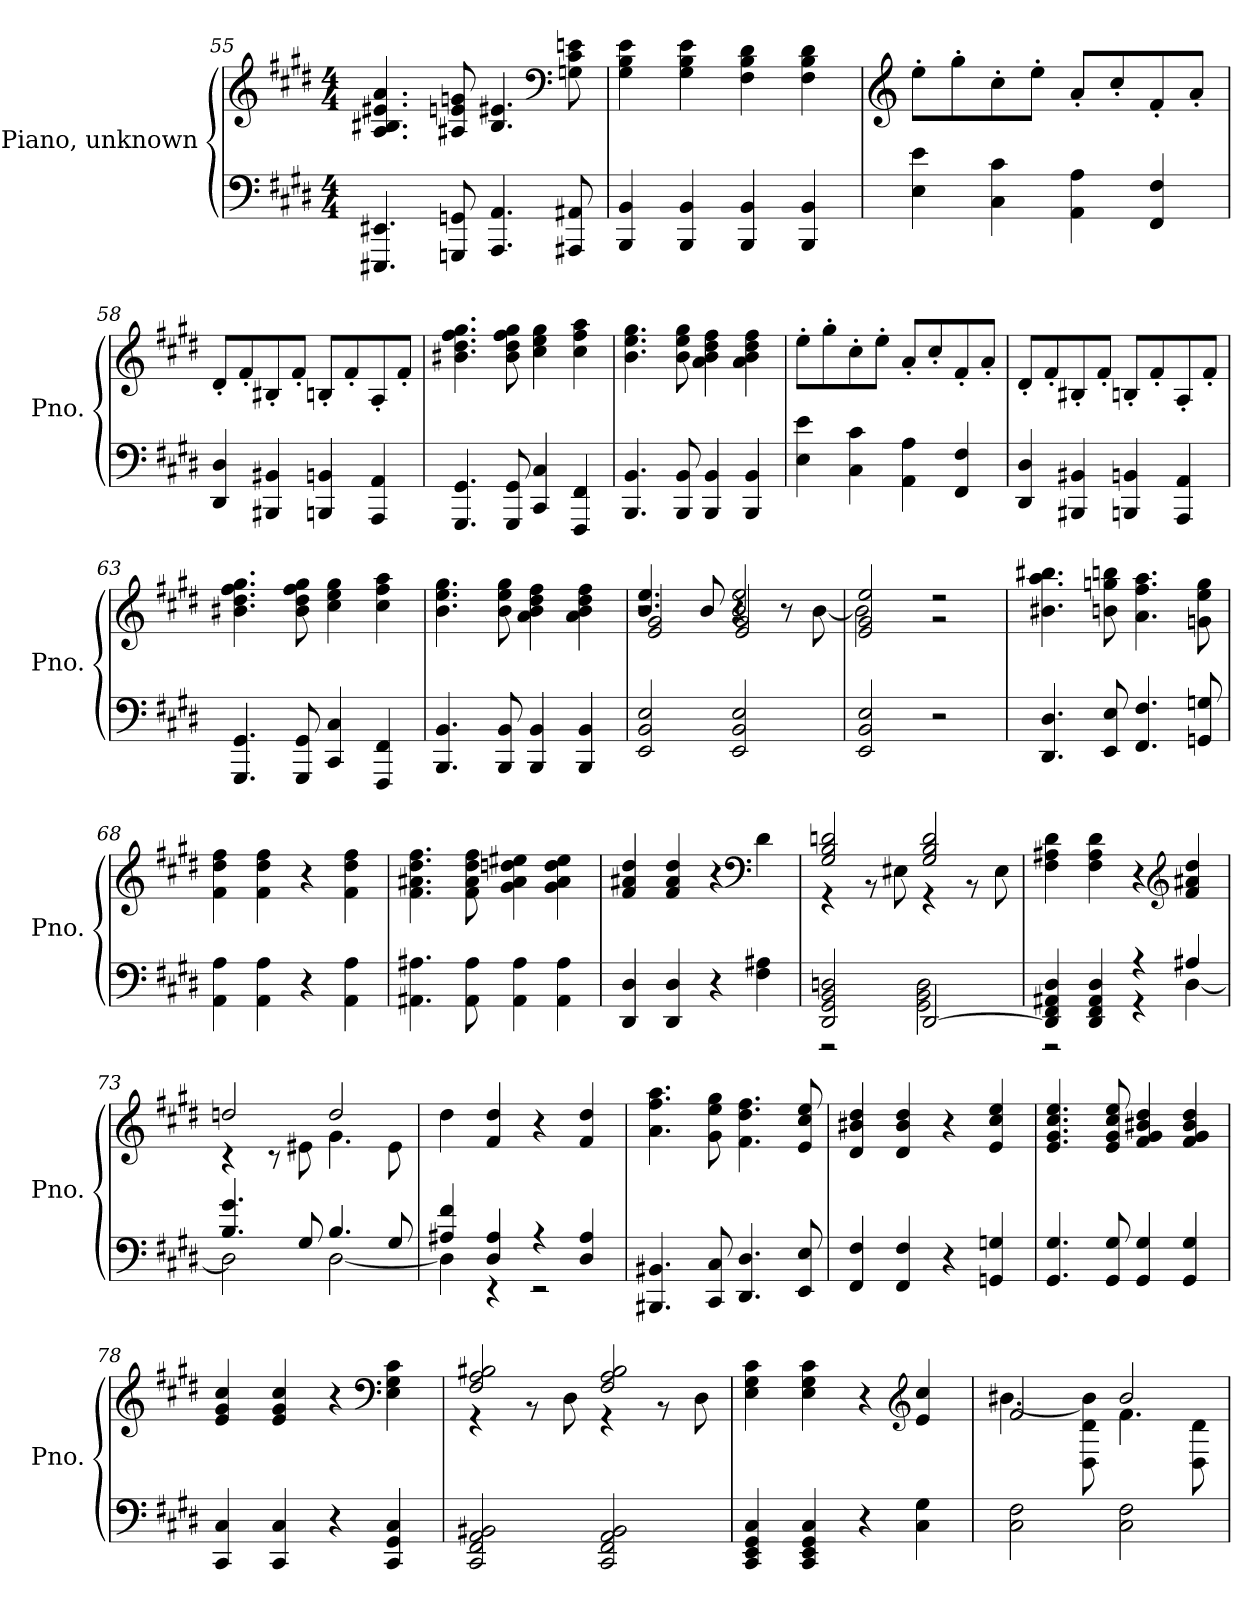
**kern	**kern
*part1	*part1
*staff2	*staff1
*I"Piano, unknown	*
*I'Pno.	*
*clefF4	*clefG2
*k[f#c#g#d#]	*k[f#c#g#d#]
*M4/4	*M4/4
=55	=55
4.EEE#X/ 4.EE#X/	4.A/ 4.B#X/ 4.e#X/ 4.a/
8GGGn/ 8GGn/	8A#X/ 8en/ 8gn/
4.AAA/ 4.AA/	4.B#/ 4.e#X/
*	*clefF4
8AAA#X/ 8AA#X/	8Gn\ 8c#\ 8en\
=56	=56
4BBB/ 4BB/	4G#\ 4B\ 4e\
4BBB/ 4BB/	4G#\ 4B\ 4e\
4BBB/ 4BB/	4F#\ 4B\ 4d#\
4BBB/ 4BB/	4F#\ 4B\ 4d#\
!!LO:LB:g=z
=57	=57
*	*clefG2
4E\ 4e\	8ee'\L
.	8gg#'\
4C#\ 4c#\	8cc#'\
.	8ee'\J
4AA\ 4A\	8a'/L
.	8cc#'/
4FF#/ 4F#/	8f#'/
.	8a'/J
=58	=58
4DD#/ 4D#/	8d#'/L
.	8f#'/
4BBB#X/ 4BB#X/	8B#X'/
.	8f#'/J
4BBBn/ 4BBn/	8Bn'/L
.	8f#'/
4AAA/ 4AA/	8A'/
.	8f#'/J
=59	=59
4.GGG#/ 4.GG#/	4.b#X\ 4.dd#\ 4.ff#\ 4.gg#\
8GGG#/ 8GG#/	8b#\ 8dd#\ 8ff#\ 8gg#\
4CC#/ 4C#/	4cc#\ 4ee\ 4gg#\
4FFF#/ 4FF#/	4cc#\ 4ff#\ 4aa\
=60	=60
4.BBB/ 4.BB/	4.b\ 4.ee\ 4.gg#\
8BBB/ 8BB/	8b\ 8ee\ 8gg#\
4BBB/ 4BB/	4a\ 4b\ 4dd#\ 4ff#\
4BBB/ 4BB/	4a\ 4b\ 4dd#\ 4ff#\
=61	=61
4E\ 4e\	8ee'\L
.	8gg#'\
4C#\ 4c#\	8cc#'\
.	8ee'\J
4AA\ 4A\	8a'/L
.	8cc#'/
4FF#/ 4F#/	8f#'/
.	8a'/J
!!LO:LB:g=z
=62	=62
4DD#/ 4D#/	8d#'/L
.	8f#'/
4BBB#X/ 4BB#X/	8B#X'/
.	8f#'/J
4BBBn/ 4BBn/	8Bn'/L
.	8f#'/
4AAA/ 4AA/	8A'/
.	8f#'/J
=63	=63
4.GGG#/ 4.GG#/	4.b#X\ 4.dd#\ 4.ff#\ 4.gg#\
8GGG#/ 8GG#/	8b#\ 8dd#\ 8ff#\ 8gg#\
4CC#/ 4C#/	4cc#\ 4ee\ 4gg#\
4FFF#/ 4FF#/	4cc#\ 4ff#\ 4aa\
=64	=64
4.BBB/ 4.BB/	4.b\ 4.ee\ 4.gg#\
8BBB/ 8BB/	8b\ 8ee\ 8gg#\
4BBB/ 4BB/	4a\ 4b\ 4dd#\ 4ff#\
4BBB/ 4BB/	4a\ 4b\ 4dd#\ 4ff#\
=65	=65
*	*^
*	*	*^
2EE/ 2BB/ 2E/	4.b/ 4.ee/	2r	2e/ 2g#/
.	8b/	.	.
2EE/ 2BB/ 2E/	2b/ 2ee/	4r	2e/ 2g#/
.	.	8r	.
.	.	[8b\	.
*	*	*v	*v
=66	=66	=66
2EE/ 2BB/ 2E/	2e/ 2g#/ 2ee/	2b\]
2r	2r	2r
*	*v	*v
!!LO:PB:g=z
=67	=67
4.DD#/ 4.D#/	4.b#X\ 4.aa\ 4.bb#X\
8EE/ 8E/	8bn\ 8ggn\ 8bbn\
4.FF#/ 4.F#/	4.a\ 4.ff#\ 4.aa\
8GGn/ 8Gn/	8gn\ 8ee\ 8gg\
=68	=68
4AA\ 4A\	4f#\ 4dd#\ 4ff#\
4AA\ 4A\	4f#\ 4dd#\ 4ff#\
4r	4r
4AA\ 4A\	4f#\ 4dd#\ 4ff#\
=69	=69
4.AA#X\ 4.A#X\	4.f#\ 4.a#X\ 4.dd#\ 4.ff#\
8AA#\ 8A#\	8f#\ 8a#\ 8dd#\ 8ff#\
4AA#\ 4A#\	4g#\ 4a#\ 4ddn\ 4ee#X\
4AA#\ 4A#\	4g#\ 4a#\ 4dd\ 4ee#\
=70	=70
4DD#/ 4D#/	4f#/ 4a#X/ 4dd#/
4DD#/ 4D#/	4f#/ 4a#/ 4dd#/
4r	4r
*	*clefF4
4F#\ 4A#X\	4d#\
=71	=71
*^	*^
2DD#/ 2GG#/ 2BB/ 2Dn/	2r	2G#/ 2B/ 2dn/	4r
.	.	.	8r
.	.	.	8E#X\
[2DD#/	2GG#\ 2BB\ 2D\	2G#/ 2B/ 2d/	4r
.	.	.	8r
.	.	.	8E#\
*	*	*v	*v
!!LO:LB:g=z
=72	=72	=72
4DD#/] 4FF#/ 4AA#X/ 4D#/	2r	4F#\ 4A#X\ 4d#\
4DD#/ 4FF#/ 4AA#/ 4D#/	.	4F#\ 4A#\ 4d#\
4r	4r	4r
*	*	*clefG2
4A#X/	[4D#\	4f#/ 4a#X/ 4dd#/
=73	=73	=73
*	*	*^
4.B/ 4.g#/	2D#\]	2ddn/	4r
.	.	.	8r
8G#/	.	.	8e#X\
4.B/	[2D#\	2dd/	4.g#\
8G#/	.	.	8e#\
*	*	*v	*v
=74	=74	=74
4A#X/ 4f#/	4D#\]	4dd#\
4D#/ 4A#/	4r	4f#/ 4dd#/
4r	2r	4r
4D#/ 4A#/	.	4f#/ 4dd#/
*v	*v	*
=75	=75
4.BBB#X/ 4.BB#X/	4.a\ 4.ff#\ 4.aa\
8CC#/ 8C#/	8g#\ 8ee\ 8gg#\
4.DD#/ 4.D#/	4.f#\ 4.dd#\ 4.ff#\
8EE/ 8E/	8e/ 8cc#/ 8ee/
=76	=76
4FF#/ 4F#/	4d#/ 4b#X/ 4dd#/
4FF#/ 4F#/	4d#/ 4b#/ 4dd#/
4r	4r
4GGn/ 4Gn/	4e/ 4cc#/ 4ee/
!!LO:LB:g=z
=77	=77
4.GG#/ 4.G#/	4.e/ 4.g#/ 4.cc#/ 4.ee/
8GG#/ 8G#/	8e/ 8g#/ 8cc#/ 8ee/
4GG#/ 4G#/	4f#/ 4g#/ 4b#X/ 4dd#/
4GG#/ 4G#/	4f#/ 4g#/ 4b#/ 4dd#/
=78	=78
4CC#/ 4C#/	4e/ 4g#/ 4cc#/
4CC#/ 4C#/	4e/ 4g#/ 4cc#/
4r	4r
*	*clefF4
4CC#/ 4GG#/ 4C#/	4E\ 4G#\ 4c#\
=79	=79
*	*^
2CC#/ 2FF#/ 2AA/ 2BB#X/	2F#/ 2A/ 2B#X/	4r
.	.	8r
.	.	8D#\
2CC#/ 2FF#/ 2AA/ 2BB#/	2F#/ 2A/ 2B#/	4r
.	.	8r
.	.	8D#\
*	*v	*v
=80	=80
4CC#/ 4EE/ 4GG#/ 4C#/	4E\ 4G#\ 4c#\
4CC#/ 4EE/ 4GG#/ 4C#/	4E\ 4G#\ 4c#\
4r	4r
*	*clefG2
4C#\ 4G#\	4e/ 4cc#/
=81	=81
*	*^
2C#\ 2F#\	2f#/	[4.b#X\
.	.	8D#\ 8d#\ 8b#\]
2C#\ 2F#\	2b#/	4.f#\
.	.	8D#\ 8d#\
*	*v	*v
=	=
*-	*-
